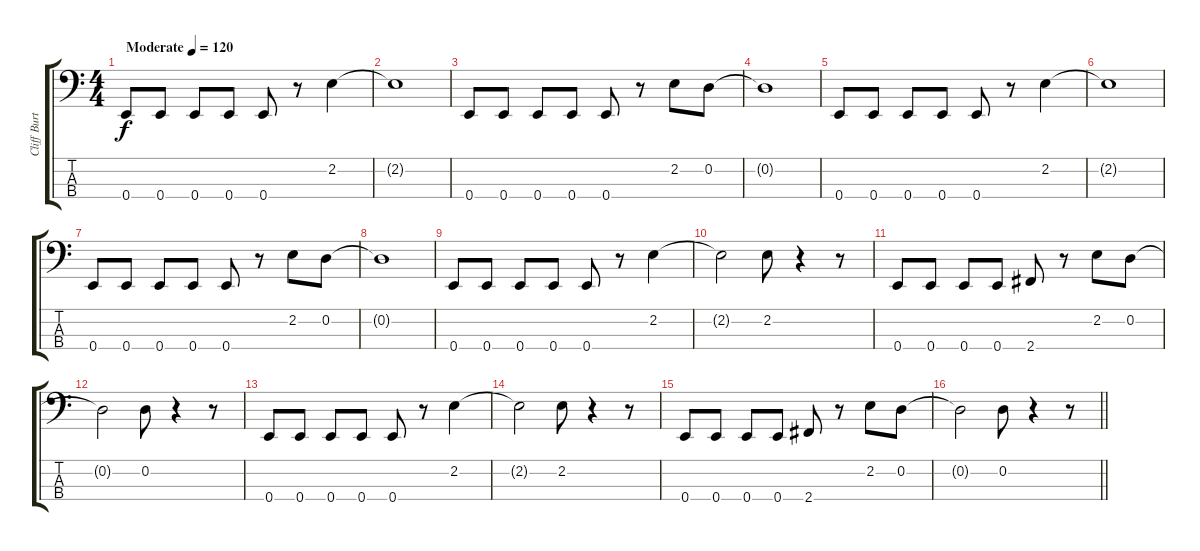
\track ("Cliff Burton" "Cliff Burt") {instrument electricbassfinger}
\staff {score tabs}
\tuning (G2 D2 A1 E1) {hide}
\ts (4 4)
\tempo (120 "Moderate")
\tempo 185
\tempo (120 "Moderate")
\clef f4
\ks c
0.4.8{dy f instrument electricbassfinger} 0.4.8 0.4.8 0.4.8 0.4.8 r.8 2.2.4 |
2.2{t}.1 |
0.4.8 0.4.8 0.4.8 0.4.8 0.4.8 r.8 2.2.8 0.2.8 |
0.2{t}.1 |
0.4.8 0.4.8 0.4.8 0.4.8 0.4.8 r.8 2.2.4 |
2.2{t}.1 |
0.4.8 0.4.8 0.4.8 0.4.8 0.4.8 r.8 2.2.8 0.2.8 |
0.2{t}.1 |
0.4.8 0.4.8 0.4.8 0.4.8 0.4.8 r.8 2.2.4 |
2.2{t}.2 2.2.8 r.4 r.8 |
0.4.8 0.4.8 0.4.8 0.4.8 2.4.8 r.8 2.2.8 0.2.8 |
0.2{t}.2 0.2.8 r.4 r.8 |
0.4.8 0.4.8 0.4.8 0.4.8 0.4.8 r.8 2.2.4 |
2.2{t}.2 2.2.8 r.4 r.8 |
0.4.8 0.4.8 0.4.8 0.4.8 2.4.8 r.8 2.2.8 0.2.8 |
\barLineRight lightlight
0.2{t}.2 0.2.8 r.4 r.8
